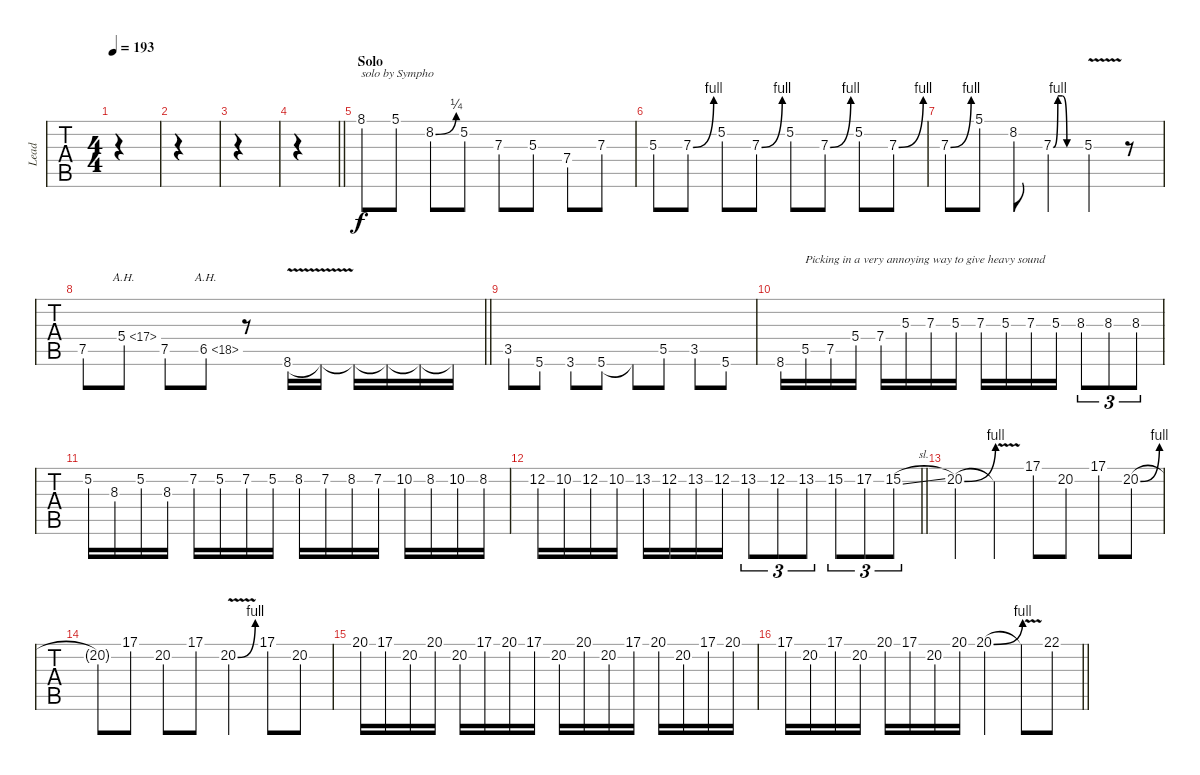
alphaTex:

\track ("Lead" "Lead") {instrument distortionguitar}
\staff {tabs}
\tuning (E4 B3 G3 D3 A2 E2) {hide}
\ts (4 4)
\tempo 193
\clef g2
\ks c
|
|
|
\barLineRight lightlight
|
\section ("" "Solo")
8.1.8{txt "solo by Sympho"} 5.1.8 8.2{be (bend 0 0 60 1)}.8 5.2.8 7.3.8 5.3.8 7.4.8 7.3.8 |
5.3.8 7.3{be (bend 0 0 60 4)}.8 5.2.8 7.3{be (bend 0 0 60 4)}.8 5.2.8 7.3{be (bend 0 0 60 4)}.8 5.2.8 7.3{be (bend 0 0 60 4)}.8 |
7.3{be (bend 0 0 60 4)}.8 5.1.8 8.2.8 7.3{be (custom 0 0 10 4 20 4 30 0 60 0)}.4 5.3{v}.4 r.8 |
\barLineRight lightlight
7.5.8 5.4{ah 12}.8 7.5.8 6.5{ah 12}.8 r.8 8.6{v}.16 8.6{t}.16 8.6{t}.16 8.6{t}.16 8.6{t}.16 8.6{t}.16 |
3.5.8 5.6.8 3.6.8 5.6.8 5.6{t}.8 5.5.8 3.5.8 5.6.8 |
8.6.16 5.5.16{txt "Picking in a very annoying way to give heavy sound"} 7.5.16 5.4.16 7.4.16 5.3.16 7.3.16 5.3.16 7.3.16 5.3.16 7.3.16 5.3.16 8.3.8{tu (3 2)} 8.3.8{tu (3 2)} 8.3.8{tu (3 2)} |
5.2.16 8.3.16 5.2.16 8.3.16 7.2.16 5.2.16 7.2.16 5.2.16 8.2.16 7.2.16 8.2.16 7.2.16 10.2.16 8.2.16 10.2.16 8.2.16 |
\barLineRight lightlight
12.2.16 10.2.16 12.2.16 10.2.16 13.2.16 12.2.16 13.2.16 12.2.16 13.2.8{tu (3 2)} 12.2.8{tu (3 2)} 13.2.8{tu (3 2)} 15.2.8{tu (3 2)} 17.2.8{tu (3 2)} 15.2{sl}.8{tu (3 2)} |
20.2{be (bend 0 0 60 4)}.4 20.2{v t}.4 17.1.8 20.2.8 17.1.8 20.2{be (bend 0 0 60 4)}.8 |
20.2{v t}.8 17.1.8 20.2.8 17.1.8 20.2{be (bend 0 0 60 4) v}.4 17.1.8 20.2.8 |
20.1.16 17.1.16 20.2.16 20.1.16 20.2.16 17.1.16 20.1.16 17.1.16 20.2.16 20.1.16 20.2.16 17.1.16 20.1.16 20.2.16 17.1.16 20.1.16 |
\barLineRight lightlight
17.1.16 20.2.16 17.1.16 20.2.16 20.1.16 17.1.16 20.2.16 20.1.16 20.1{be (bend 0 0 60 4)}.4 20.1{v t}.8 22.1.8
